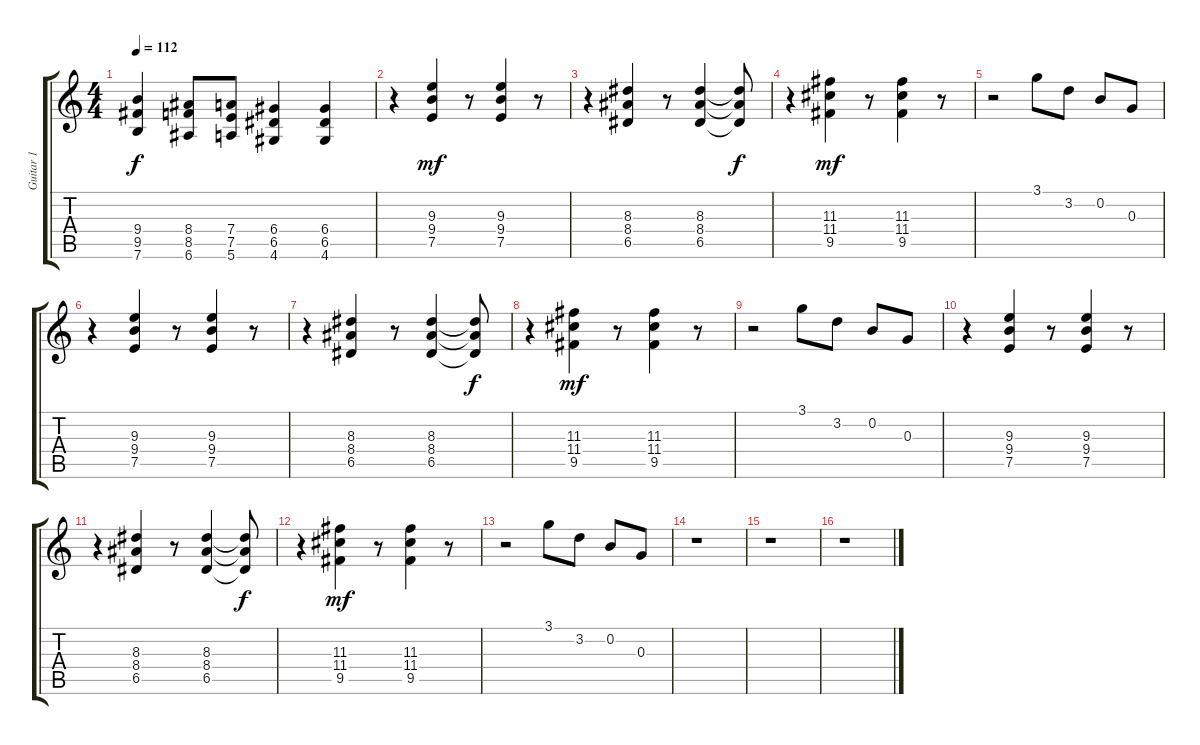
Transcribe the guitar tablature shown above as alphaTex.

\track ("Guitar 1" "Guitar 1") {instrument acousticguitarsteel}
\staff {score tabs}
\tuning (E4 B3 G3 D3 A2 E2) {hide}
\ts (4 4)
\tempo 112
\clef g2
\ks c
(9.4 9.5 7.6).4{dy f} (8.4 8.5 6.6).8 (7.4 7.5 5.6).8 (6.4 6.5 4.6).4 (6.4 6.5 4.6).4 |
r.4 (9.3 9.4 7.5).4{dy mf} r.8 (9.3 9.4 7.5).4 r.8 |
r.4 (8.3 8.4 6.5).4 r.8 (8.3 8.4 6.5).4 (8.3{t} 8.4{t} 6.5{t}).8{dy f} |
r.4 (11.3 11.4 9.5).4{dy mf} r.8 (11.3 11.4 9.5).4 r.8 |
r.2 3.1.8 3.2.8 0.2.8 0.3.8 |
r.4 (9.3 9.4 7.5).4 r.8 (9.3 9.4 7.5).4 r.8 |
r.4 (8.3 8.4 6.5).4 r.8 (8.3 8.4 6.5).4 (8.3{t} 8.4{t} 6.5{t}).8{dy f} |
r.4 (11.3 11.4 9.5).4{dy mf} r.8 (11.3 11.4 9.5).4 r.8 |
r.2 3.1.8 3.2.8 0.2.8 0.3.8 |
r.4 (9.3 9.4 7.5).4 r.8 (9.3 9.4 7.5).4 r.8 |
r.4 (8.3 8.4 6.5).4 r.8 (8.3 8.4 6.5).4 (8.3{t} 8.4{t} 6.5{t}).8{dy f} |
r.4 (11.3 11.4 9.5).4{dy mf} r.8 (11.3 11.4 9.5).4 r.8 |
r.2 3.1.8 3.2.8 0.2.8 0.3.8 |
r.1 |
r.1 |
r.1
